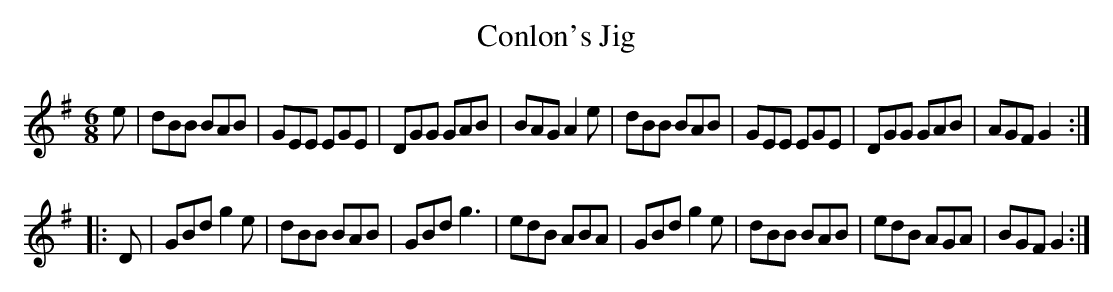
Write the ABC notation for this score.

X:1
T:Conlon's Jig
M:6/8
K:G
e|dBB BAB|GEE EGE|DGG GAB|BAG A2e|dBB BAB|GEE EGE|DGG GAB|AGF G2:|
|:D|GBd g2e|dBB BAB|GBd g3|edB ABA|GBd g2e|dBB BAB|edB AGA|BGF G2:|
